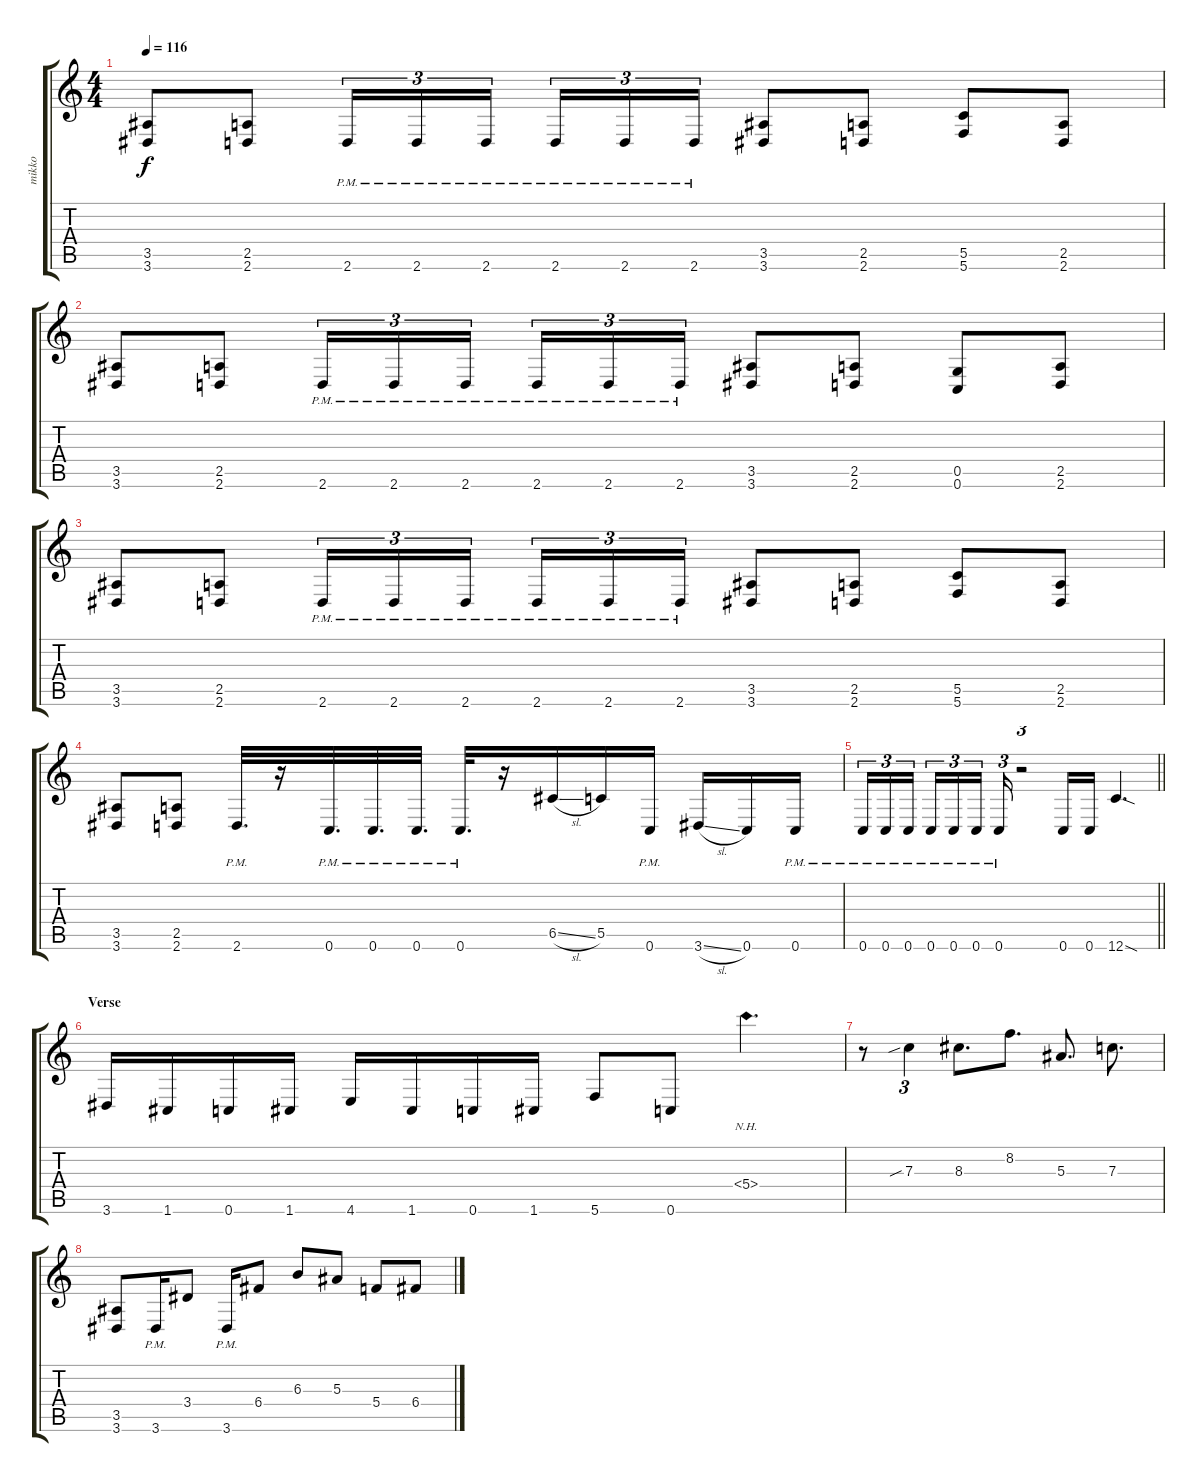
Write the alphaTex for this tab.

\track ("mikko" "mikko") {instrument distortionguitar}
\staff {score tabs}
\tuning (D4 A3 F3 C3 G2 C2) {hide}
\ts (4 4)
\tempo 116
\clef g2
\ks c
(3.5 3.6).8{dy f} (2.5 2.6).8 2.6{pm}.16{tu (3 2)} 2.6{pm}.16{tu (3 2)} 2.6{pm}.16{tu (3 2) beam splitsecondary} 2.6{pm}.16{tu (3 2)} 2.6{pm}.16{tu (3 2)} 2.6{pm}.16{tu (3 2)} (3.5 3.6).8 (2.5 2.6).8 (5.5 5.6).8 (2.5 2.6).8 |
(3.5 3.6).8 (2.5 2.6).8 2.6{pm}.16{tu (3 2)} 2.6{pm}.16{tu (3 2)} 2.6{pm}.16{tu (3 2) beam splitsecondary} 2.6{pm}.16{tu (3 2)} 2.6{pm}.16{tu (3 2)} 2.6{pm}.16{tu (3 2)} (3.5 3.6).8 (2.5 2.6).8 (0.5 0.6).8 (2.5 2.6).8 |
(3.5 3.6).8 (2.5 2.6).8 2.6{pm}.16{tu (3 2)} 2.6{pm}.16{tu (3 2)} 2.6{pm}.16{tu (3 2) beam splitsecondary} 2.6{pm}.16{tu (3 2)} 2.6{pm}.16{tu (3 2)} 2.6{pm}.16{tu (3 2)} (3.5 3.6).8 (2.5 2.6).8 (5.5 5.6).8 (2.5 2.6).8 |
(3.5 3.6).8 (2.5 2.6).8 2.6{pm}.32{d} r.16 0.6{pm}.32{d} 0.6{pm}.32{d} 0.6{pm}.32{d} 0.6{pm}.32{d} r.16 6.5{sl}.16 5.5.16 0.6{pm}.16 3.6{sl}.16 0.6.16 0.6{pm}.16 |
\barLineRight lightlight
0.6{pm}.16{tu (3 2)} 0.6{pm}.16{tu (3 2)} 0.6{pm}.16{tu (3 2) beam splitsecondary} 0.6{pm}.16{tu (3 2)} 0.6{pm}.16{tu (3 2)} 0.6{pm}.16{tu (3 2)} 0.6{pm}.16{tu (3 2)} r.2{tu (3 2)} 0.6.16 0.6.16 12.6{sod}.4{d} |
\section ("" "Verse")
3.6.16 1.6.16 0.6.16 1.6.16 4.6.16 1.6.16 0.6.16 1.6.16 5.6.8 0.6.8 5.4{nh}.4{d} |
r.8 7.3{sib}.4{tu (3 2)} 8.3.8{d} 8.2.8{d} 5.3.8{d} 7.3.8{d} |
(3.5 3.6).8 3.6{pm}.16 3.4.8 3.6{pm}.16 6.4.8 6.3.8 5.3.8 5.4.8 6.4.8
